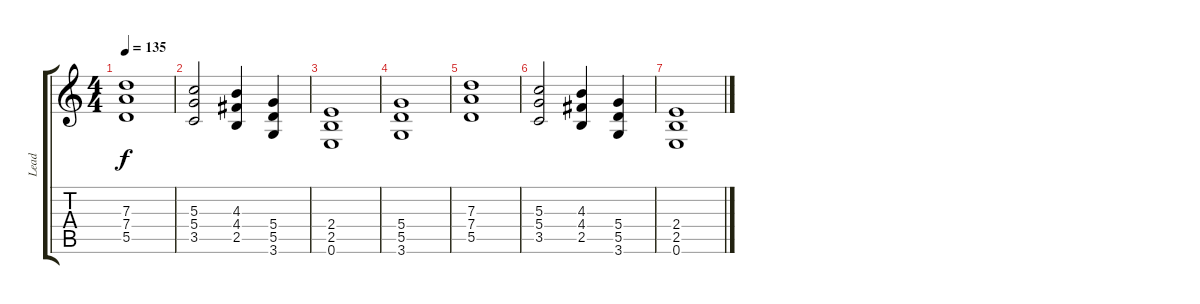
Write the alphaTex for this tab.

\track ("Lead" "Lead") {instrument distortionguitar}
\staff {score tabs}
\tuning (E4 B3 G3 D3 A2 E2) {hide}
\ts (4 4)
\tempo 135
\clef g2
\ks c
(7.3 7.4 5.5).1{dy f} |
(5.3 5.4 3.5).2 (4.3 4.4 2.5).4 (5.4 5.5 3.6).4 |
(2.4 2.5 0.6).1 |
(5.4 5.5 3.6).1 |
(7.3 7.4 5.5).1 |
(5.3 5.4 3.5).2 (4.3 4.4 2.5).4 (5.4 5.5 3.6).4 |
(2.4 2.5 0.6).1
